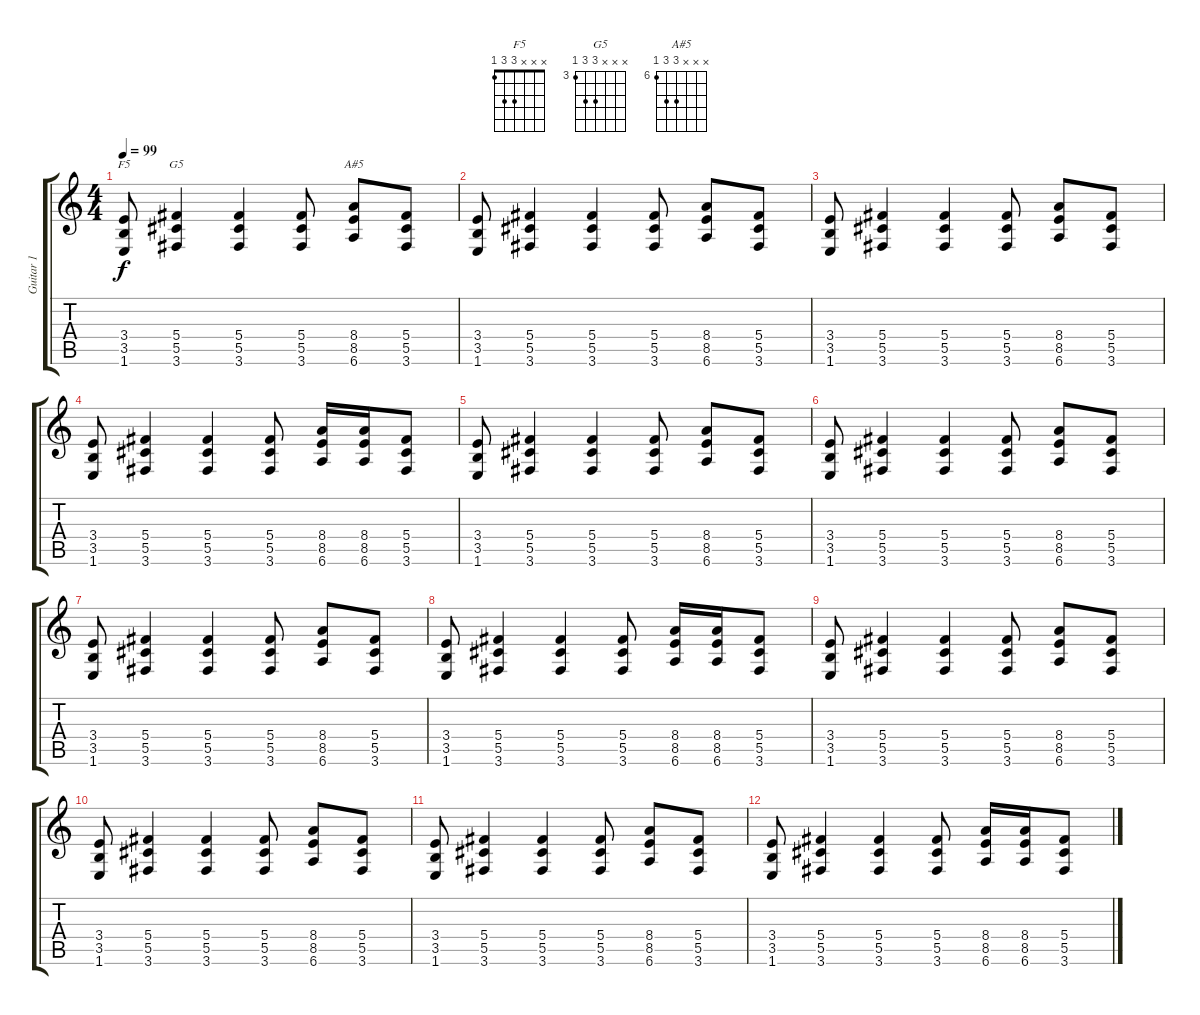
\track ("Guitar 1" "Guitar 1") {instrument overdrivenguitar}
\staff {score tabs}
\tuning (Eb4 Bb3 Gb3 Db3 Ab2 Eb2) {hide}
\chord ("F5" x x x 3 3 1)
\chord ("G5" x x x 5 5 3) {firstfret 3}
\chord ("A#5" x x x 8 8 6) {firstfret 6}
\ts (4 4)
\tempo 99
\clef g2
\ks c
(3.4 3.5 1.6).8{ch "F5" dy f instrument overdrivenguitar} (5.4 5.5 3.6).4{ch "G5"} (5.4 5.5 3.6).4 (5.4 5.5 3.6).8 (8.4 8.5 6.6).8{ch "A#5"} (5.4 5.5 3.6).8 |
(3.4 3.5 1.6).8 (5.4 5.5 3.6).4 (5.4 5.5 3.6).4 (5.4 5.5 3.6).8 (8.4 8.5 6.6).8 (5.4 5.5 3.6).8 |
(3.4 3.5 1.6).8 (5.4 5.5 3.6).4 (5.4 5.5 3.6).4 (5.4 5.5 3.6).8 (8.4 8.5 6.6).8 (5.4 5.5 3.6).8 |
(3.4 3.5 1.6).8 (5.4 5.5 3.6).4 (5.4 5.5 3.6).4 (5.4 5.5 3.6).8 (8.4 8.5 6.6).16 (8.4 8.5 6.6).16 (5.4 5.5 3.6).8 |
(3.4 3.5 1.6).8 (5.4 5.5 3.6).4 (5.4 5.5 3.6).4 (5.4 5.5 3.6).8 (8.4 8.5 6.6).8 (5.4 5.5 3.6).8 |
(3.4 3.5 1.6).8 (5.4 5.5 3.6).4 (5.4 5.5 3.6).4 (5.4 5.5 3.6).8 (8.4 8.5 6.6).8 (5.4 5.5 3.6).8 |
(3.4 3.5 1.6).8 (5.4 5.5 3.6).4 (5.4 5.5 3.6).4 (5.4 5.5 3.6).8 (8.4 8.5 6.6).8 (5.4 5.5 3.6).8 |
(3.4 3.5 1.6).8 (5.4 5.5 3.6).4 (5.4 5.5 3.6).4 (5.4 5.5 3.6).8 (8.4 8.5 6.6).16 (8.4 8.5 6.6).16 (5.4 5.5 3.6).8 |
(3.4 3.5 1.6).8 (5.4 5.5 3.6).4 (5.4 5.5 3.6).4 (5.4 5.5 3.6).8 (8.4 8.5 6.6).8 (5.4 5.5 3.6).8 |
(3.4 3.5 1.6).8 (5.4 5.5 3.6).4 (5.4 5.5 3.6).4 (5.4 5.5 3.6).8 (8.4 8.5 6.6).8 (5.4 5.5 3.6).8 |
(3.4 3.5 1.6).8 (5.4 5.5 3.6).4 (5.4 5.5 3.6).4 (5.4 5.5 3.6).8 (8.4 8.5 6.6).8 (5.4 5.5 3.6).8 |
(3.4 3.5 1.6).8 (5.4 5.5 3.6).4 (5.4 5.5 3.6).4 (5.4 5.5 3.6).8 (8.4 8.5 6.6).16 (8.4 8.5 6.6).16 (5.4 5.5 3.6).8
